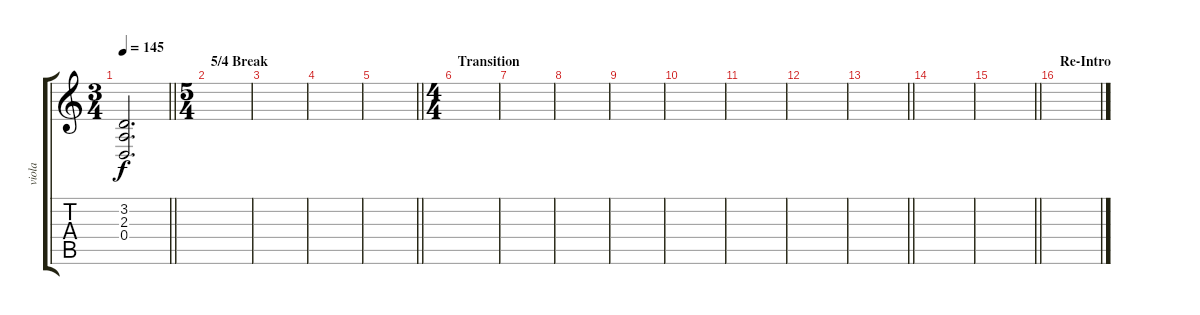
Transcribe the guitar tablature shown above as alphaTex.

\track ("viola" "viola") {instrument viola}
\staff {score tabs}
\tuning (E4 B3 G3 D3 A2 D2) {hide}
\ts (3 4)
\tempo 145
\clef g2
\barLineRight lightlight
\ks c
(3.2{t} 2.3{t} 0.4{t}).2{d dy f} |
\ts (5 4)
\section ("" "5/4 Break")
|
|
|
\barLineRight lightlight
|
\ts (4 4)
\section ("" "Transition")
|
|
|
|
|
|
|
\barLineRight lightlight
|
|
\barLineRight lightlight
|
\section ("" "Re-Intro")
